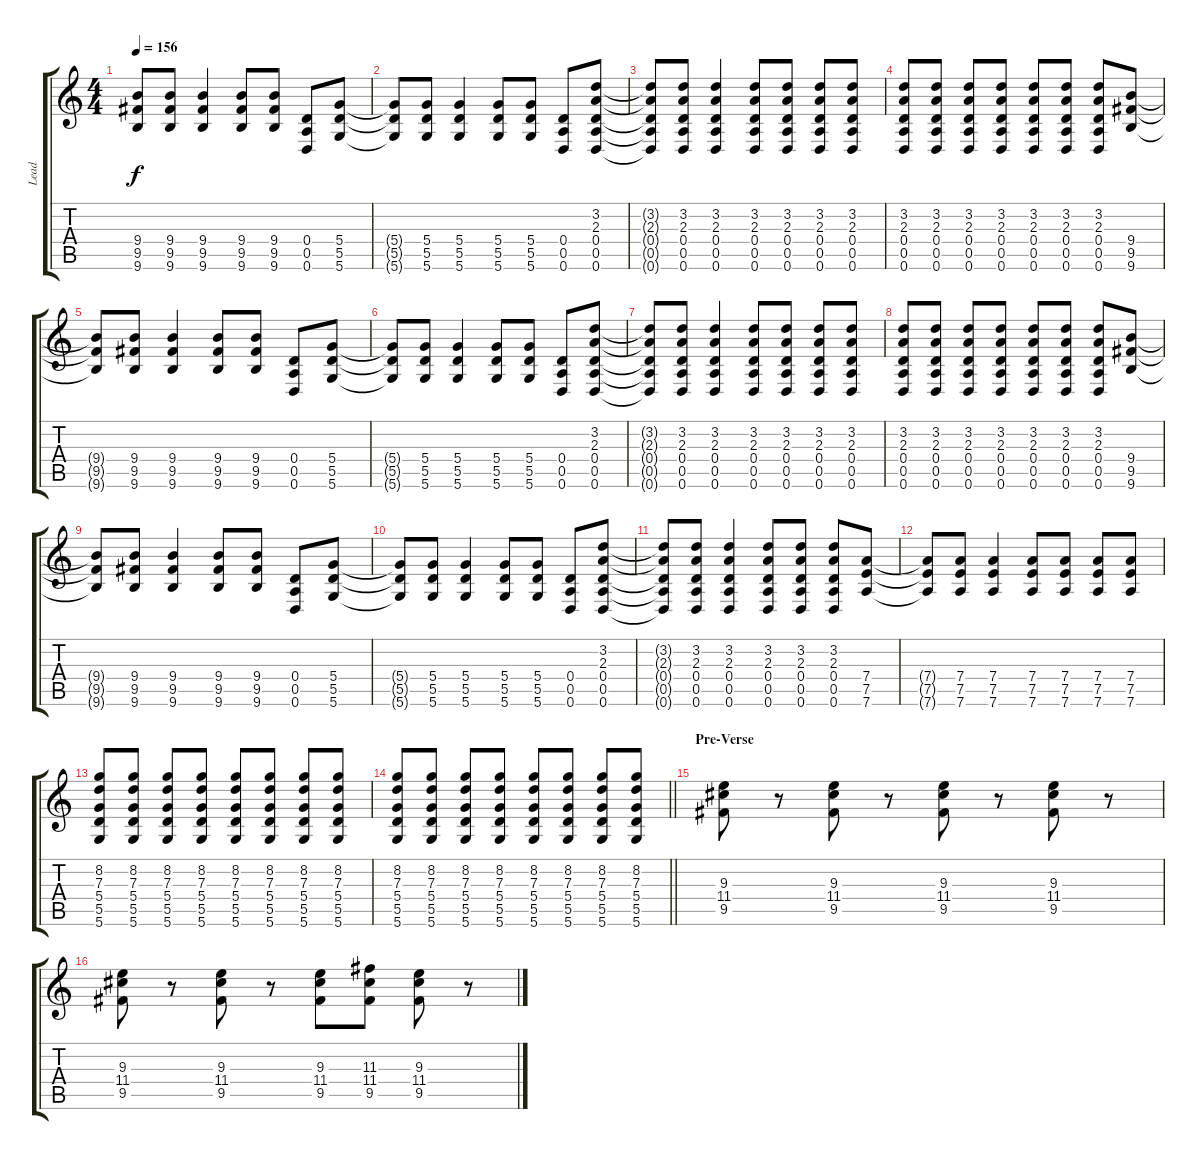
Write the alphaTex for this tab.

\track ("Lead" "Lead") {instrument distortionguitar}
\staff {score tabs}
\tuning (E4 B3 G3 D3 A2 D2) {hide}
\ts (4 4)
\tempo 156
\clef g2
\ks c
(9.4{t} 9.5{t} 9.6{t}).8{dy f} (9.4 9.5 9.6).8 (9.4 9.5 9.6).4 (9.4 9.5 9.6).8 (9.4 9.5 9.6).8 (0.4 0.5 0.6).8 (5.4 5.5 5.6).8 |
(5.4{t} 5.5{t} 5.6{t}).8 (5.4 5.5 5.6).8 (5.4 5.5 5.6).4 (5.4 5.5 5.6).8 (5.4 5.5 5.6).8 (0.4 0.5 0.6).8 (3.2 2.3 0.4 0.5 0.6).8 |
(3.2{t} 2.3{t} 0.4{t} 0.5{t} 0.6{t}).8 (3.2 2.3 0.4 0.5 0.6).8 (3.2 2.3 0.4 0.5 0.6).4 (3.2 2.3 0.4 0.5 0.6).8 (3.2 2.3 0.4 0.5 0.6).8 (3.2 2.3 0.4 0.5 0.6).8 (3.2 2.3 0.4 0.5 0.6).8 |
(3.2 2.3 0.4 0.5 0.6).8 (3.2 2.3 0.4 0.5 0.6).8 (3.2 2.3 0.4 0.5 0.6).8 (3.2 2.3 0.4 0.5 0.6).8 (3.2 2.3 0.4 0.5 0.6).8 (3.2 2.3 0.4 0.5 0.6).8 (3.2 2.3 0.4 0.5 0.6).8 (9.4 9.5 9.6).8 |
(9.4{t} 9.5{t} 9.6{t}).8 (9.4 9.5 9.6).8 (9.4 9.5 9.6).4 (9.4 9.5 9.6).8 (9.4 9.5 9.6).8 (0.4 0.5 0.6).8 (5.4 5.5 5.6).8 |
(5.4{t} 5.5{t} 5.6{t}).8 (5.4 5.5 5.6).8 (5.4 5.5 5.6).4 (5.4 5.5 5.6).8 (5.4 5.5 5.6).8 (0.4 0.5 0.6).8 (3.2 2.3 0.4 0.5 0.6).8 |
(3.2{t} 2.3{t} 0.4{t} 0.5{t} 0.6{t}).8 (3.2 2.3 0.4 0.5 0.6).8 (3.2 2.3 0.4 0.5 0.6).4 (3.2 2.3 0.4 0.5 0.6).8 (3.2 2.3 0.4 0.5 0.6).8 (3.2 2.3 0.4 0.5 0.6).8 (3.2 2.3 0.4 0.5 0.6).8 |
(3.2 2.3 0.4 0.5 0.6).8 (3.2 2.3 0.4 0.5 0.6).8 (3.2 2.3 0.4 0.5 0.6).8 (3.2 2.3 0.4 0.5 0.6).8 (3.2 2.3 0.4 0.5 0.6).8 (3.2 2.3 0.4 0.5 0.6).8 (3.2 2.3 0.4 0.5 0.6).8 (9.4 9.5 9.6).8 |
(9.4{t} 9.5{t} 9.6{t}).8 (9.4 9.5 9.6).8 (9.4 9.5 9.6).4 (9.4 9.5 9.6).8 (9.4 9.5 9.6).8 (0.4 0.5 0.6).8 (5.4 5.5 5.6).8 |
(5.4{t} 5.5{t} 5.6{t}).8 (5.4 5.5 5.6).8 (5.4 5.5 5.6).4 (5.4 5.5 5.6).8 (5.4 5.5 5.6).8 (0.4 0.5 0.6).8 (3.2 2.3 0.4 0.5 0.6).8 |
(3.2{t} 2.3{t} 0.4{t} 0.5{t} 0.6{t}).8 (3.2 2.3 0.4 0.5 0.6).8 (3.2 2.3 0.4 0.5 0.6).4 (3.2 2.3 0.4 0.5 0.6).8 (3.2 2.3 0.4 0.5 0.6).8 (3.2 2.3 0.4 0.5 0.6).8 (7.4 7.5 7.6).8 |
(7.4{t} 7.5{t} 7.6{t}).8 (7.4 7.5 7.6).8 (7.4 7.5 7.6).4 (7.4 7.5 7.6).8 (7.4 7.5 7.6).8 (7.4 7.5 7.6).8 (7.4 7.5 7.6).8 |
(8.2 7.3 5.4 5.5 5.6).8 (8.2 7.3 5.4 5.5 5.6).8 (8.2 7.3 5.4 5.5 5.6).8 (8.2 7.3 5.4 5.5 5.6).8 (8.2 7.3 5.4 5.5 5.6).8 (8.2 7.3 5.4 5.5 5.6).8 (8.2 7.3 5.4 5.5 5.6).8 (8.2 7.3 5.4 5.5 5.6).8 |
\barLineRight lightlight
(8.2 7.3 5.4 5.5 5.6).8 (8.2 7.3 5.4 5.5 5.6).8 (8.2 7.3 5.4 5.5 5.6).8 (8.2 7.3 5.4 5.5 5.6).8 (8.2 7.3 5.4 5.5 5.6).8 (8.2 7.3 5.4 5.5 5.6).8 (8.2 7.3 5.4 5.5 5.6).8 (8.2 7.3 5.4 5.5 5.6).8 |
\section ("" "Pre-Verse")
(9.3 11.4 9.5).8 r.8 (9.3 11.4 9.5).8 r.8 (9.3 11.4 9.5).8 r.8 (9.3 11.4 9.5).8 r.8 |
(9.3 11.4 9.5).8 r.8 (9.3 11.4 9.5).8 r.8 (9.3 11.4 9.5).8 (11.3 11.4 9.5).8 (9.3 11.4 9.5).8 r.8
